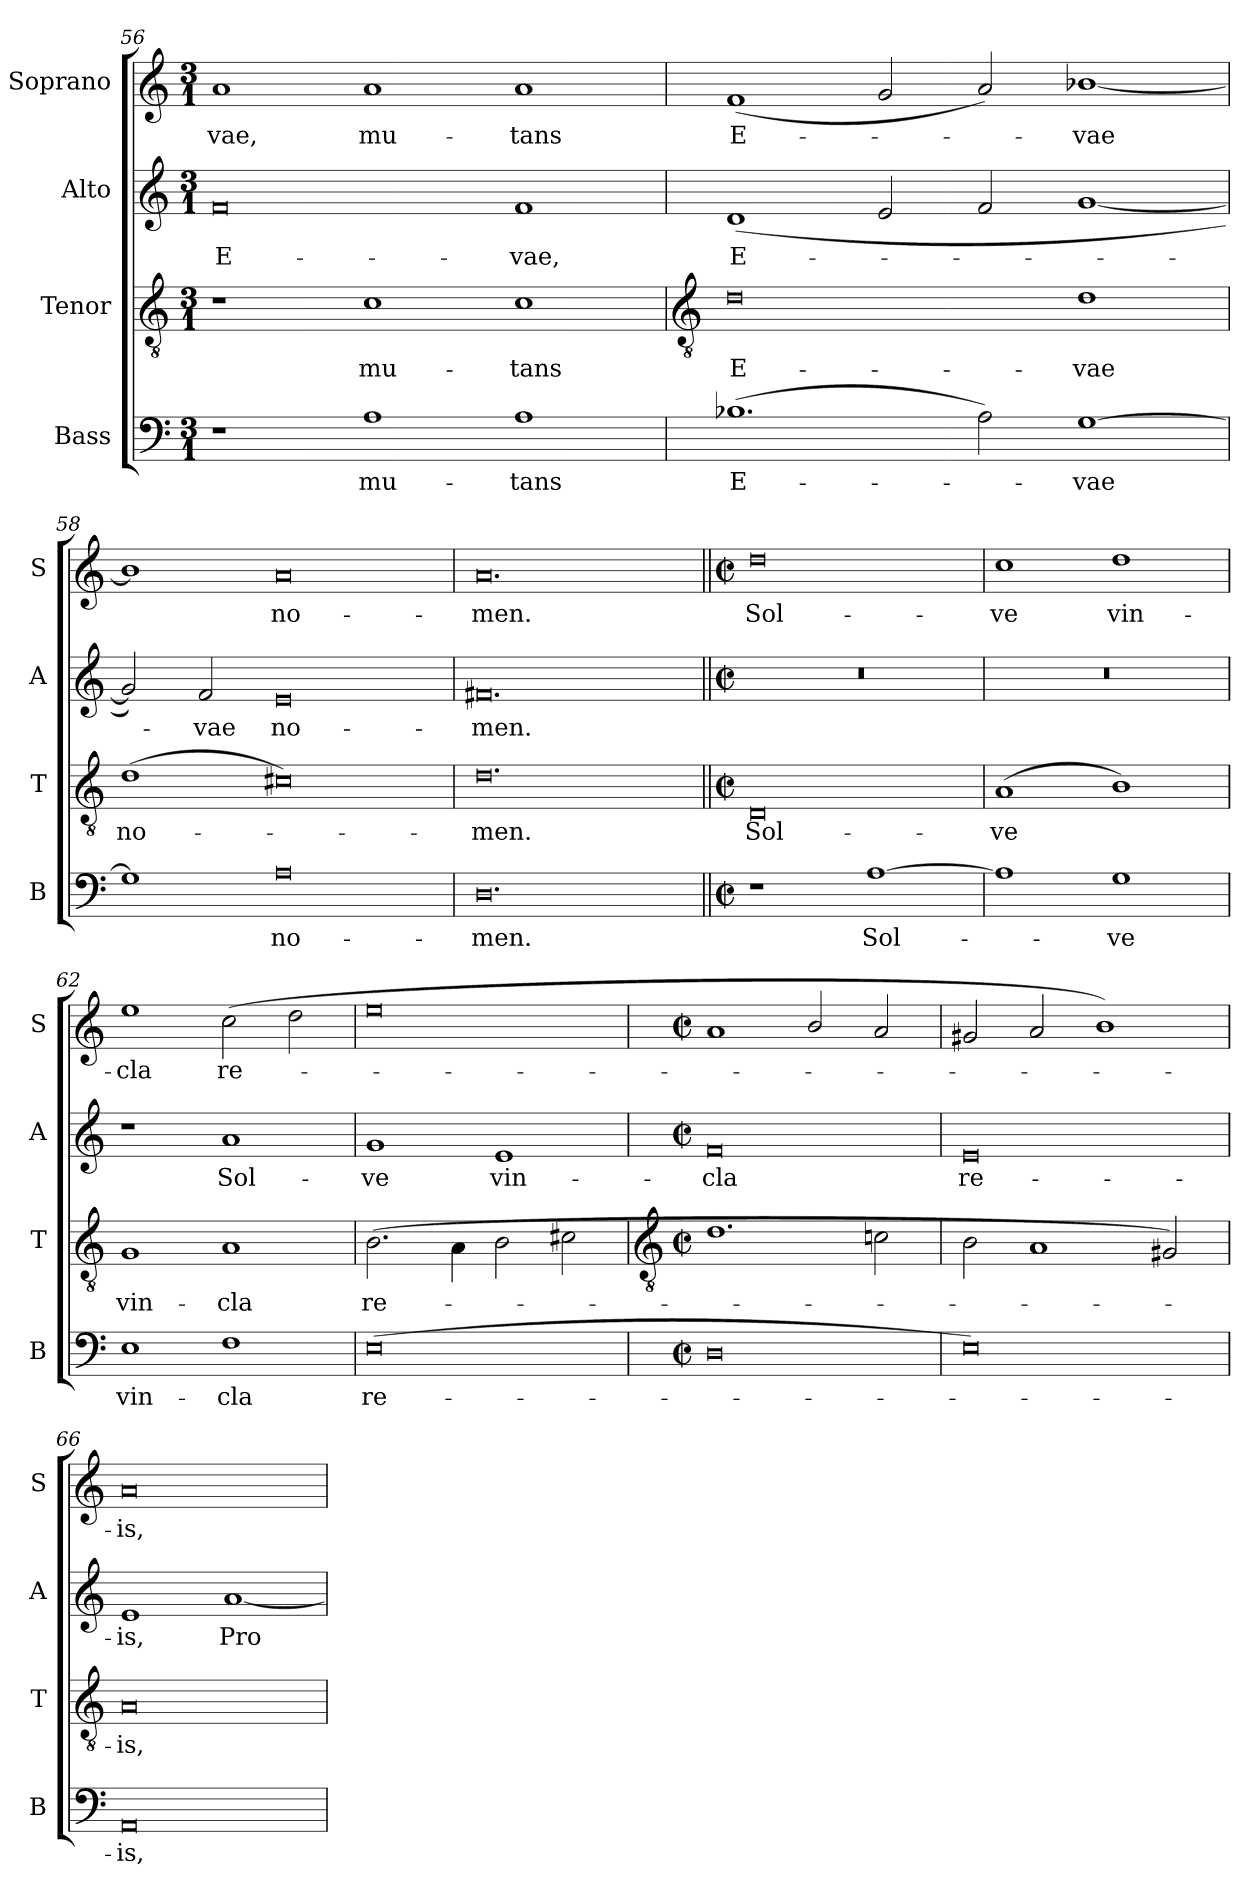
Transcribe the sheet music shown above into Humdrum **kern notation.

**kern	**text	**kern	**text	**kern	**text	**kern	**text
*part4	*part4	*part3	*part3	*part2	*part2	*part1	*part1
*staff4	*staff4	*staff3	*staff3	*staff2	*staff2	*staff1	*staff1
*I"Bass	*	*I"Tenor	*	*I"Alto	*	*I"Soprano	*
*I'B	*	*I'T	*	*I'A	*	*I'S	*
*clefF4	*	*clefGv2	*	*clefG2	*	*clefG2	*
*k[]	*	*k[]	*	*k[]	*	*k[]	*
*C:	*	*C:	*	*C:	*	*C:	*
*M3/1	*	*M3/1	*	*M3/1	*	*M3/1	*
=56	=56	=56	=56	=56	=56	=56	=56
!	!	!	!	!	!LO:LY:b	!	!LO:LY:b
1r	.	1r	.	0f	E-	1a	-vae,
!	!LO:LY:b	!	!LO:LY:b	!	!	!	!LO:LY:b
1A	mu-	1c	mu-	.	.	1a	mu-
!	!LO:LY:b	!	!LO:LY:b	!	!LO:LY:b	!	!LO:LY:b
1A	-tans	1c	-tans	1f	-vae,	1a	-tans
!!LO:LB:g=z
=57	=57	=57	=57	=57	=57	=57	=57
*	*	*clefGv2	*	*	*	*	*
!	!LO:LY:b	!	!LO:LY:b	!	!LO:LY:b	!	!LO:LY:b
(>1.B-X	E-	0d	E-	(<1d	E-	(<1f	E-
.	.	.	.	2e	.	2g	.
2A)	.	.	.	2f	.	2a)	.
!	!LO:LY:b	!	!LO:LY:b	!	!	!	!LO:LY:b
[1G	vae	1d	-vae	[1g	.	[1b-X/	vae
=58	=58	=58	=58	=58	=58	=58	=58
!	!	!	!LO:LY:b	!	!	!	!
1G]	.	(>1d	no-	2g])	.	1b-/]	.
!	!	!	!	!	!LO:LY:b	!	!
.	.	.	.	2f	vae	.	.
!	!LO:LY:b	!	!	!	!LO:LY:b	!	!LO:LY:b
0A	no-	0c#X)	.	0e	no-	0a	no-
=59	=59	=59	=59	=59	=59	=59	=59
!	!LO:LY:b	!	!LO:LY:b	!	!LO:LY:b	!	!LO:LY:b
0.D	-men.	0.d	men.	0.f#X	-men.	0.a	-men.
=60||	=60||	=60||	=60||	=60||	=60||	=60||	=60||
*M4/2	*	*M4/2	*	*M4/2	*	*M4/2	*
*met(c|)	*	*met(c|)	*	*met(c|)	*	*met(c|)	*
!	!	!	!LO:LY:b	!	!	!	!LO:LY:b
1r	.	0D	Sol-	0r	.	0dd	Sol-
!	!LO:LY:b	!	!	!	!	!	!
[1A	Sol-	.	.	.	.	.	.
=61	=61	=61	=61	=61	=61	=61	=61
!	!	!	!LO:LY:b	!	!	!	!LO:LY:b
1A]	.	(<1A	-ve	0r	.	1cc	-ve
!	!LO:LY:b	!	!	!	!	!	!LO:LY:b
1G	ve	1B)	.	.	.	1dd	vin-
=62	=62	=62	=62	=62	=62	=62	=62
!	!LO:LY:b	!	!LO:LY:b	!	!	!	!LO:LY:b
1E	vin-	1G	vin-	1r	.	1ee	-cla
!	!LO:LY:b	!	!LO:LY:b	!	!LO:LY:b	!	!LO:LY:b
1F	-cla	1A	-cla	1a	Sol-	(<2cc	re-
.	.	.	.	.	.	2dd	.
=63	=63	=63	=63	=63	=63	=63	=63
!	!LO:LY:b	!	!LO:LY:b	!	!LO:LY:b	!	!
(>0E	re-	(>2.B	re-	1g	-ve	0ee	.
.	.	4A\	.	.	.	.	.
!	!	!	!	!	!LO:LY:b	!	!
.	.	2B	.	1e	vin-	.	.
.	.	2c#X	.	.	.	.	.
!!LO:LB:g=z
=64	=64	=64	=64	=64	=64	=64	=64
*	*	*clefGv2	*	*	*	*	*
*M4/2	*	*M4/2	*	*M4/2	*	*M4/2	*
*met(c|)	*	*met(c|)	*	*met(c|)	*	*met(c|)	*
!	!	!	!	!	!LO:LY:b	!	!
0D	.	1.d	.	0f	-cla	1a	.
.	.	.	.	.	.	2b/	.
.	.	2cn	.	.	.	2a	.
=65	=65	=65	=65	=65	=65	=65	=65
!	!	!	!	!	!LO:LY:b	!	!
0E)	.	2B	.	0e	re-	2g#X	.
.	.	1A	.	.	.	2a	.
.	.	.	.	.	.	1b)	.
.	.	2G#X)	.	.	.	.	.
=66	=66	=66	=66	=66	=66	=66	=66
!	!LO:LY:b	!	!LO:LY:b	!	!LO:LY:b	!	!LO:LY:b
0AA	is,	0A	is,	1e	-is,	0a	is,
!	!	!	!	!	!LO:LY:b	!	!
.	.	.	.	[1a	Pro-	.	.
=	=	=	=	=	=	=	=
*-	*-	*-	*-	*-	*-	*-	*-
